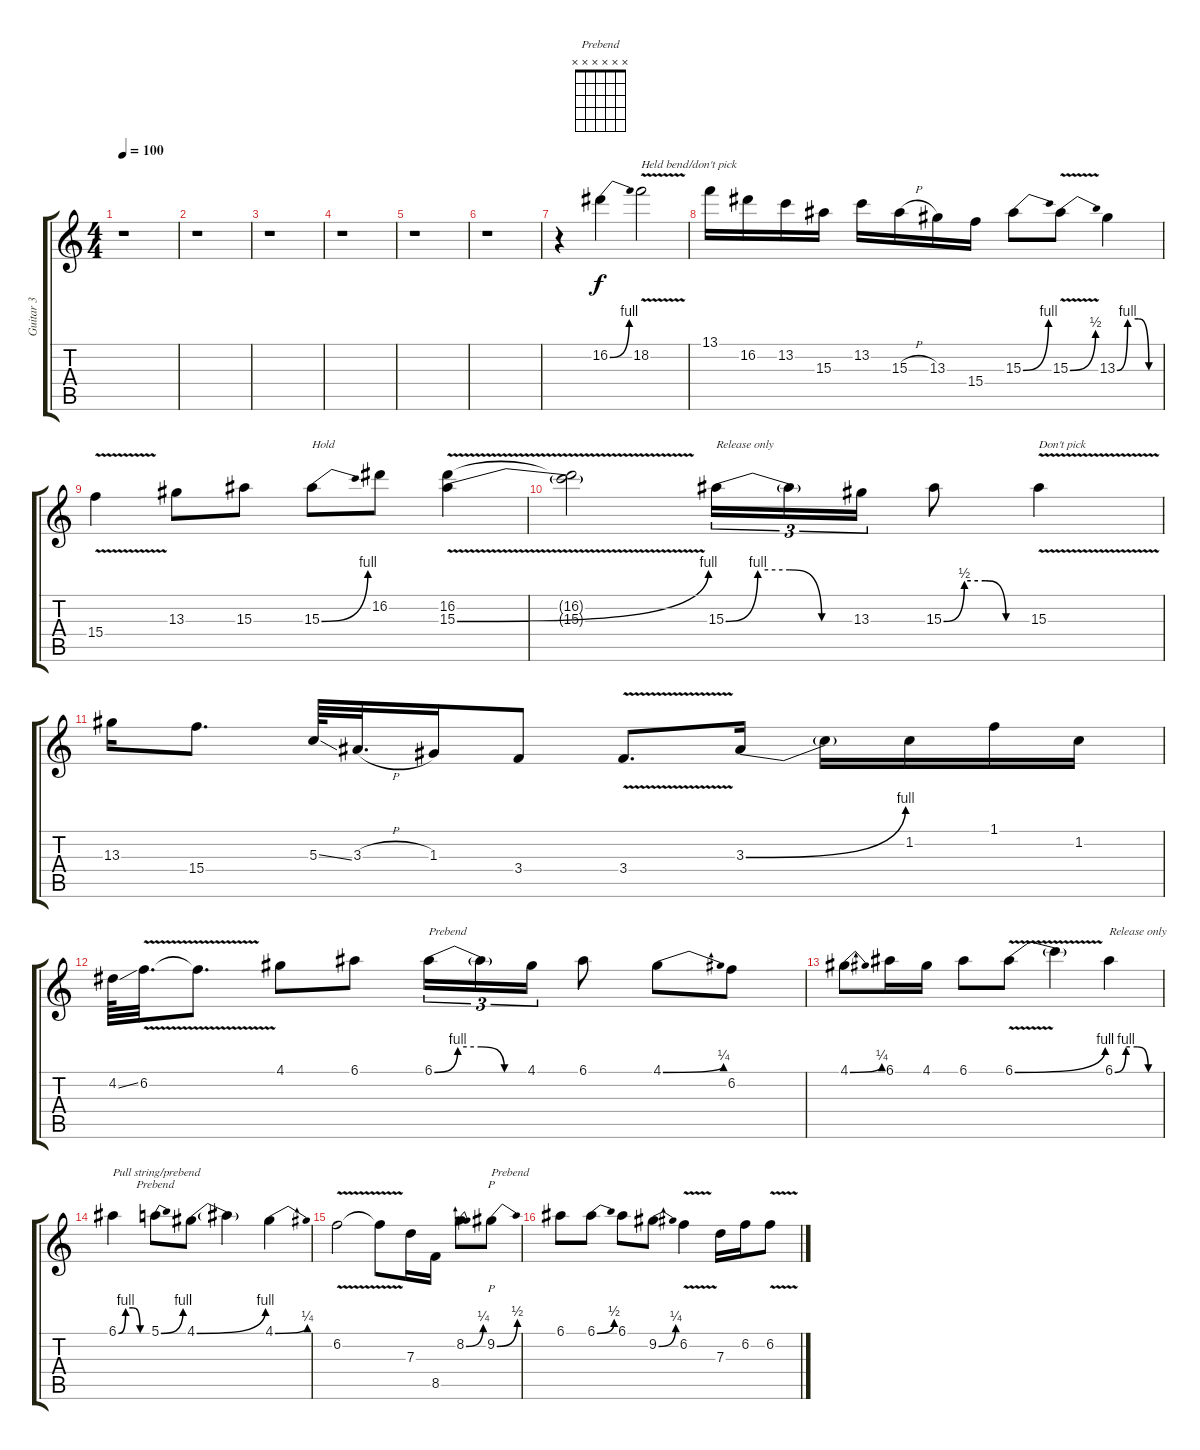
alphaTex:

\track ("Guitar 3" "Guitar 3") {instrument electricguitarjazz}
\staff {score tabs}
\tuning (E4 B3 G3 D3 A2 E2) {hide}
\chord ("Prebend" x x x x x x)
\ts (4 4)
\tempo 100
\clef g2
\ks c
r.1{dy f} |
r.1 |
r.1 |
r.1 |
r.1 |
r.1 |
r.4 16.2{be (bend 0 0 60 4)}.4 18.2{v}.2{txt "Held bend/don't pick"} |
13.1.16 16.2.16 13.2.16 15.3.16 13.2.16 15.3{h}.16 13.3.16 15.4.16 15.3{be (bend 0 0 60 4)}.8 15.3{be (bend 0 0 60 2) v}.8 13.3{be (custom 0 0 15 4 30 4 45 0 60 0)}.4 |
15.4{v}.4 13.3.8 15.3.8 15.3{be (bend 0 0 60 4)}.8{txt "Hold"} 16.2.8 (16.2{v} 15.3{be (bend 0 0 60 4) v}).4 |
(16.2{t} 15.3{t}).2 15.3{be (custom 0 0 15 4 30 4 45 0 60 0)}.16{tu (3 2) txt "Release only"} 15.3{t}.16{tu (3 2)} 13.3.16{tu (3 2)} 15.3{be (custom 0 0 15 2 30 2 45 0 60 0)}.8 15.3{v}.4{txt "Don't pick"} |
13.3.16 15.4.8{d} 5.3{ss}.64 3.3{h}.32{d} 1.3.16 3.4.8 3.4{v}.8{d} 3.3{be (bend 0 0 60 4)}.16 3.3{t}.16 1.2.16 1.1.16 1.2.16 |
4.2{ss}.64 6.2{v}.32{d} 6.2{t}.8{d} 4.1.8 6.1.8 6.1{be (custom 0 0 15 4 30 4 45 0 60 0)}.16{tu (3 2) txt "Prebend"} 6.1{t}.16{tu (3 2)} 4.1.16{tu (3 2)} 6.1.8 4.1{be (bend 0 0 60 1)}.8 6.2.8 |
4.1{be (bend 0 0 60 1)}.8 6.1.16 4.1.16 6.1.8 6.1{be (bend 0 0 60 4) v}.8 6.1{t}.4 6.1{be (custom 0 0 15 4 30 4 45 0 60 0)}.4{txt "Release only"} |
6.1{be (custom 0 0 15 4 30 4 45 0 60 0)}.4{txt "Pull string/prebend"} 5.1{be (bend 0 0 60 4)}.8{ch "Prebend"} 4.1{be (bend 0 0 60 4)}.8 4.1{t}.4 4.1{be (bend 0 0 60 1)}.4 |
6.2{v}.2 6.2{t}.8 7.3.16 8.5.16 8.2{be (bend 0 0 60 1)}.8 9.2{be (bend 0 0 60 2)}.8{p txt "Prebend"} |
6.1.8 6.1{be (bend 0 0 60 2)}.8 6.1.8 9.2{be (bend 0 0 60 1)}.8 6.2{v}.4 7.3.16 6.2.16 6.2{v}.8
